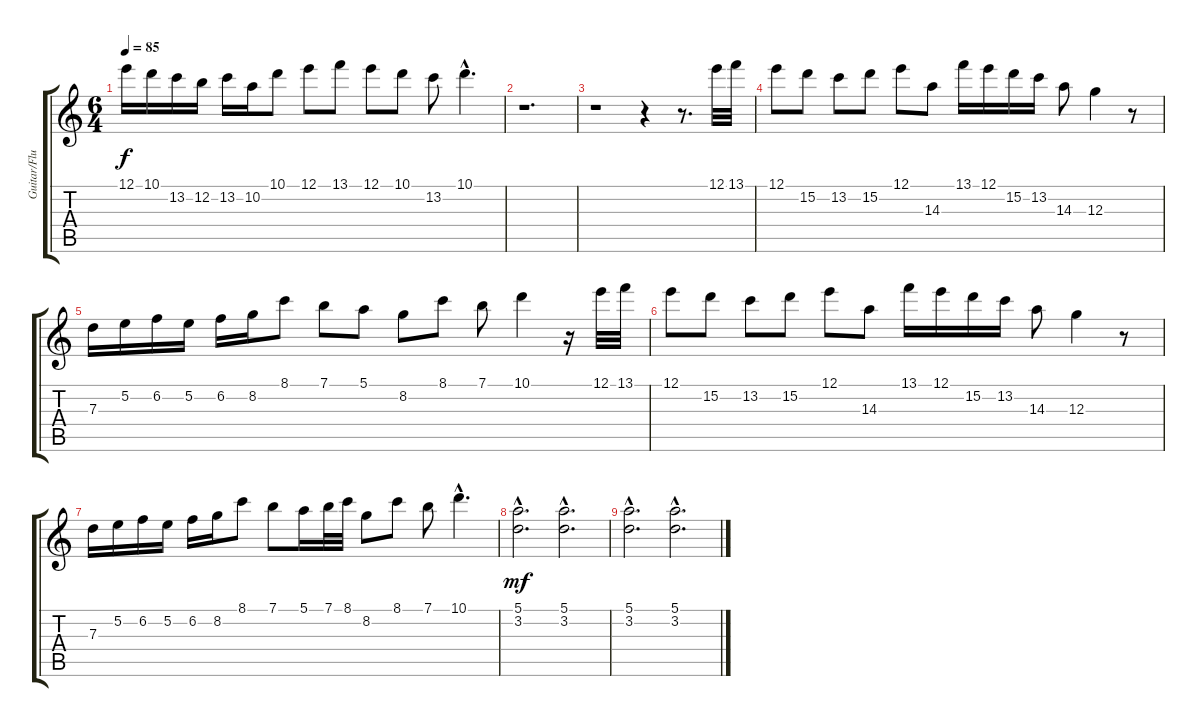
\track ("Guitar/Flute" "Guitar/Flu") {instrument acousticguitarnylon}
\staff {score tabs}
\tuning (E4 B3 G3 D3 A2 E2) {hide}
\ts (6 4)
\tempo 85
\clef g2
\ks c
12.1.16{dy f} 10.1.16 13.2.16 12.2.16 13.2.16 10.2.16 10.1.8 12.1.8 13.1.8 12.1.8 10.1.8 13.2.8 10.1{hac}.4{d} |
r.1{d} |
r.1 r.4 r.8{d} 12.1.32{volume 16 instrument flute} 13.1.32 |
12.1.8 15.2.8 13.2.8 15.2.8 12.1.8 14.3.8 13.1.16 12.1.16 15.2.16 13.2.16 14.3.8 12.3.4 r.8 |
7.3.16 5.2.16 6.2.16 5.2.16 6.2.16 8.2.16 8.1.8 7.1.8 5.1.8 8.2.8 8.1.8 7.1.8 10.1.4 r.16 12.1.32 13.1.32 |
12.1.8 15.2.8 13.2.8 15.2.8 12.1.8 14.3.8 13.1.16 12.1.16 15.2.16 13.2.16 14.3.8 12.3.4 r.8 |
7.3.16 5.2.16 6.2.16 5.2.16 6.2.16 8.2.16 8.1.8 7.1.8 5.1.16 7.1.32 8.1.32 8.2.8 8.1.8 7.1.8 10.1{hac}.4{d} |
(5.1{hac} 3.2{hac}).2{d dy mf volume 14 instrument acousticguitarnylon} (5.1{hac} 3.2{hac}).2{d} |
(5.1{hac} 3.2{hac}).2{d} (5.1{hac} 3.2{hac}).2{d}
